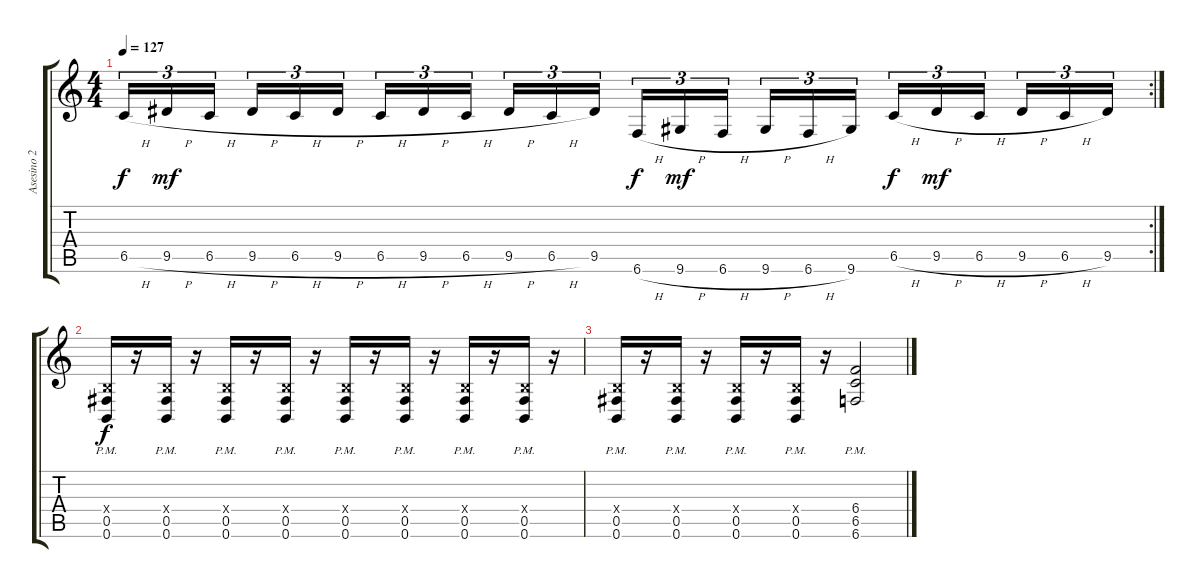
\track ("Asesino 2" "Asesino 2") {instrument overdrivenguitar}
\staff {score tabs}
\tuning (Db4 Ab3 E3 B2 Gb2 B1) {hide}
\rc 2
\ts (4 4)
\tempo 127
\clef g2
\ks c
6.5{h}.16{tu (3 2) dy f} 9.5{h}.16{tu (3 2) dy mf} 6.5{h}.16{tu (3 2)} 9.5{h}.16{tu (3 2)} 6.5{h}.16{tu (3 2)} 9.5{h}.16{tu (3 2)} 6.5{h}.16{tu (3 2)} 9.5{h}.16{tu (3 2)} 6.5{h}.16{tu (3 2)} 9.5{h}.16{tu (3 2)} 6.5{h}.16{tu (3 2)} 9.5.16{tu (3 2)} 6.6{h}.16{tu (3 2) dy f} 9.6{h}.16{tu (3 2) dy mf} 6.6{h}.16{tu (3 2)} 9.6{h}.16{tu (3 2)} 6.6{h}.16{tu (3 2)} 9.6.16{tu (3 2)} 6.5{h}.16{tu (3 2) dy f} 9.5{h}.16{tu (3 2) dy mf} 6.5{h}.16{tu (3 2)} 9.5{h}.16{tu (3 2)} 6.5{h}.16{tu (3 2)} 9.5.16{tu (3 2)} |
(0.4{x} 0.5{pm} 0.6).16{dy f} r.16 (0.4{x} 0.5{pm} 0.6).16 r.16 (0.4{x} 0.5{pm} 0.6).16 r.16 (0.4{x} 0.5{pm} 0.6).16 r.16 (0.4{x} 0.5{pm} 0.6).16 r.16 (0.4{x} 0.5{pm} 0.6).16 r.16 (0.4{x} 0.5{pm} 0.6).16 r.16 (0.4{x} 0.5{pm} 0.6).16 r.16 |
(0.4{x} 0.5{pm} 0.6).16 r.16 (0.4{x} 0.5{pm} 0.6).16 r.16 (0.4{x} 0.5{pm} 0.6).16 r.16 (0.4{x} 0.5{pm} 0.6).16 r.16 (6.4 6.5{pm} 6.6).2
